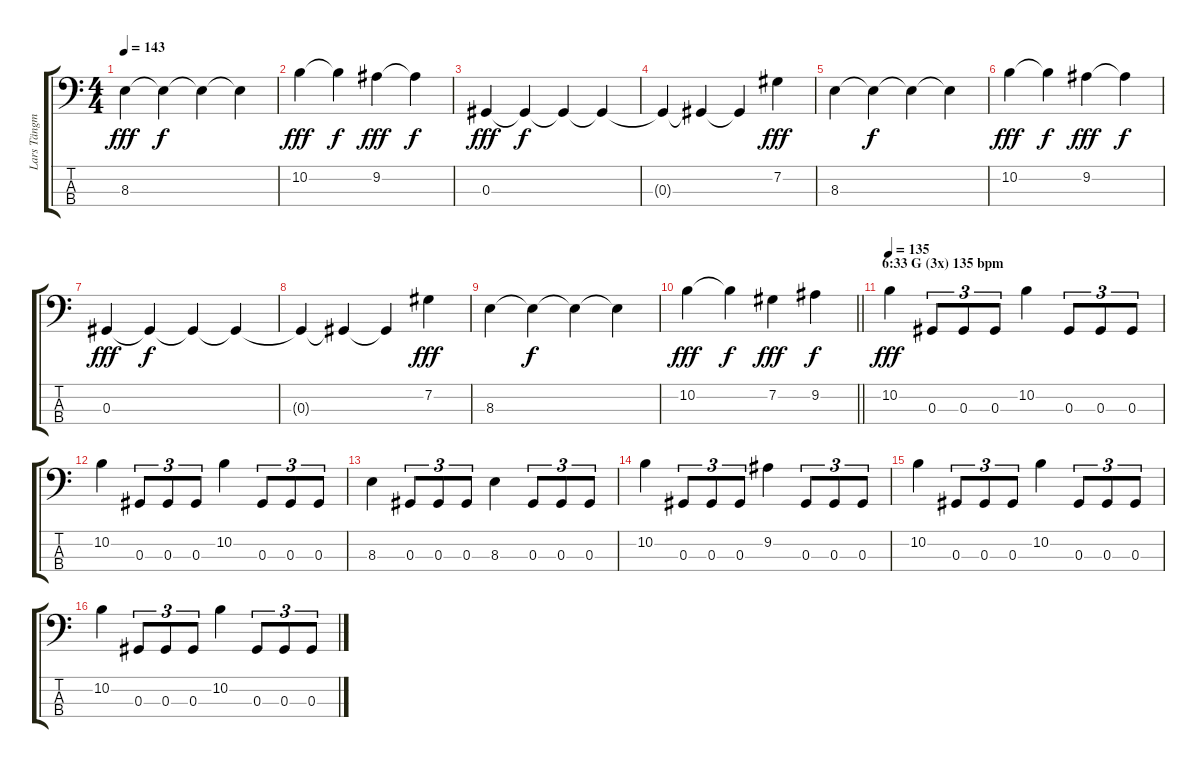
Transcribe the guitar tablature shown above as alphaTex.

\track ("Lars Tängmark (D# Tuning)" "Lars Tängm") {instrument fretlessbass}
\staff {score tabs}
\tuning (Gb2 Db2 Ab1 Eb1) {hide}
\ts (4 4)
\tempo 143
\clef f4
\ks c
8.3.4{dy fff} 8.3{t}.4{dy f} 8.3{t}.4 8.3{t}.4 |
10.2.4{dy fff} 10.2{t}.4{dy f} 9.2.4{dy fff} 9.2{t}.4{dy f} |
0.3.4{dy fff} 0.3{t}.4{dy f} 0.3{t}.4 0.3{t}.4 |
0.3{t}.4 0.3{t}.4 0.3{t}.4 7.2.4{dy fff} |
8.3.4 8.3{t}.4{dy f} 8.3{t}.4 8.3{t}.4 |
10.2.4{dy fff} 10.2{t}.4{dy f} 9.2.4{dy fff} 9.2{t}.4{dy f} |
0.3.4{dy fff} 0.3{t}.4{dy f} 0.3{t}.4 0.3{t}.4 |
0.3{t}.4 0.3{t}.4 0.3{t}.4 7.2.4{dy fff} |
8.3.4 8.3{t}.4{dy f} 8.3{t}.4 8.3{t}.4 |
\barLineRight lightlight
10.2.4{dy fff} 10.2{t}.4{dy f} 7.2.4{dy fff} 9.2.4{dy f} |
\section ("" "6:33 G (3x) 135 bpm")
\tempo 135
10.2.4{dy fff} 0.3.8{tu (3 2)} 0.3.8{tu (3 2)} 0.3.8{tu (3 2)} 10.2.4 0.3.8{tu (3 2)} 0.3.8{tu (3 2)} 0.3.8{tu (3 2)} |
10.2.4 0.3.8{tu (3 2)} 0.3.8{tu (3 2)} 0.3.8{tu (3 2)} 10.2.4 0.3.8{tu (3 2)} 0.3.8{tu (3 2)} 0.3.8{tu (3 2)} |
8.3.4 0.3.8{tu (3 2)} 0.3.8{tu (3 2)} 0.3.8{tu (3 2)} 8.3.4 0.3.8{tu (3 2)} 0.3.8{tu (3 2)} 0.3.8{tu (3 2)} |
10.2.4 0.3.8{tu (3 2)} 0.3.8{tu (3 2)} 0.3.8{tu (3 2)} 9.2.4 0.3.8{tu (3 2)} 0.3.8{tu (3 2)} 0.3.8{tu (3 2)} |
10.2.4 0.3.8{tu (3 2)} 0.3.8{tu (3 2)} 0.3.8{tu (3 2)} 10.2.4 0.3.8{tu (3 2)} 0.3.8{tu (3 2)} 0.3.8{tu (3 2)} |
10.2.4 0.3.8{tu (3 2)} 0.3.8{tu (3 2)} 0.3.8{tu (3 2)} 10.2.4 0.3.8{tu (3 2)} 0.3.8{tu (3 2)} 0.3.8{tu (3 2)}
